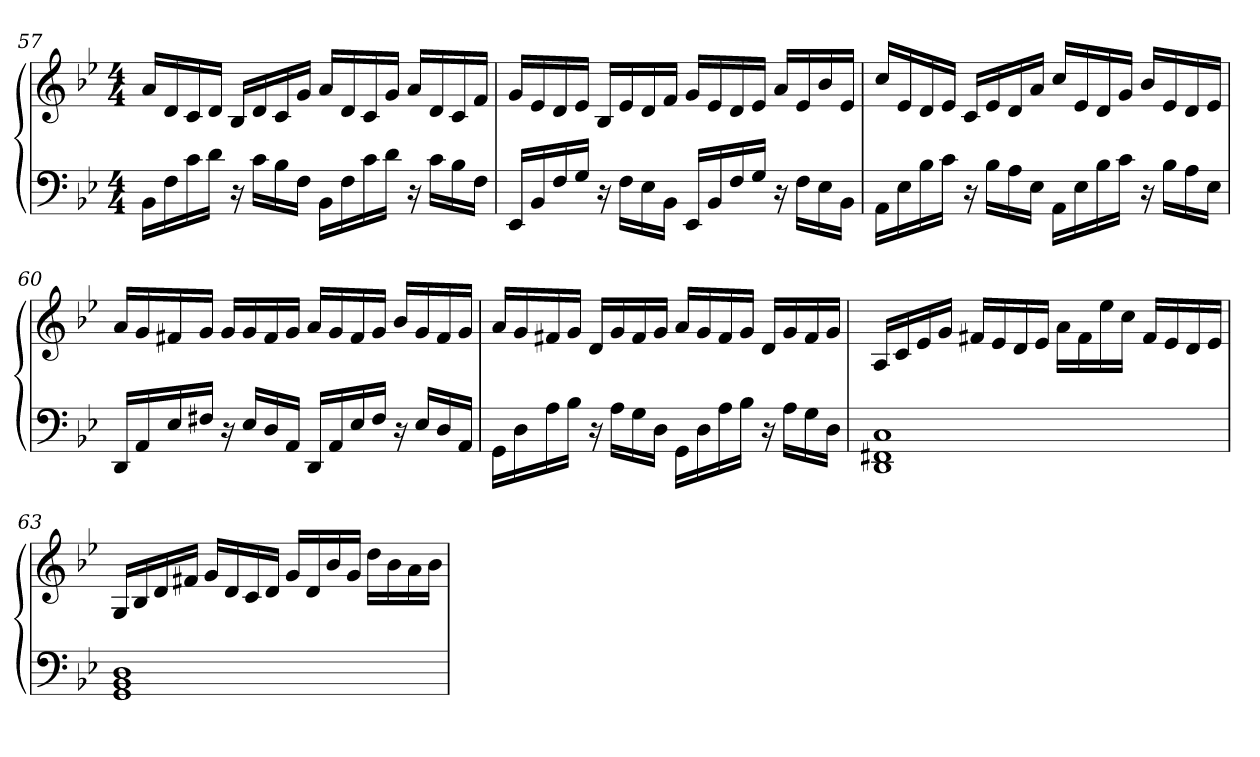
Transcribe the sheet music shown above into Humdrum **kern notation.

**kern	**kern
*part1	*part1
*staff2	*staff1
!!LO:LB:g=z
*clefF4	*clefG2
*k[b-e-]	*k[b-e-]
*M4/4	*M4/4
=57	=57
16BB-\LL	16a/LL
16F\	16d/
16c\	16c/
16d\JJ	16d/JJ
16r	16B-/LL
16c\LL	16d/
16B-\	16c/
16F\JJ	16g/JJ
16BB-\LL	16a/LL
16F\	16d/
16c\	16c/
16d\JJ	16g/JJ
16r	16a/LL
16c\LL	16d/
16B-\	16c/
16F\JJ	16f/JJ
=58	=58
16EE-/LL	16g/LL
16BB-/	16e-/
16F/	16d/
16G/JJ	16e-/JJ
16r	16B-/LL
16F\LL	16e-/
16E-\	16d/
16BB-\JJ	16f/JJ
16EE-/LL	16g/LL
16BB-/	16e-/
16F/	16d/
16G/JJ	16e-/JJ
16r	16a/LL
16F\LL	16e-/
16E-\	16b-/
16BB-\JJ	16e-/JJ
!!LO:LB:g=z
=59	=59
16AA\LL	16cc/LL
16E-\	16e-/
16B-\	16d/
16c\JJ	16e-/JJ
16r	16c/LL
16B-\LL	16e-/
16A\	16d/
16E-\JJ	16a/JJ
16AA\LL	16cc/LL
16E-\	16e-/
16B-\	16d/
16c\JJ	16g/JJ
16r	16b-/LL
16B-\LL	16e-/
16A\	16d/
16E-\JJ	16e-/JJ
!!LO:LB:g=z
=60	=60
16DD/LL	16a/LL
16AA/	16g/
16E-/	16f#X/
16F#X/JJ	16g/JJ
16r	16g/LL
16E-/LL	16g/
16D/	16f#/
16AA/JJ	16g/JJ
16DD/LL	16a/LL
16AA/	16g/
16E-/	16f#/
16F#/JJ	16g/JJ
16r	16b-/LL
16E-/LL	16g/
16D/	16f#/
16AA/JJ	16g/JJ
=61	=61
16GG\LL	16a/LL
16D\	16g/
16A\	16f#X/
16B-\JJ	16g/JJ
16r	16d/LL
16A\LL	16g/
16G\	16f#/
16D\JJ	16g/JJ
16GG\LL	16a/LL
16D\	16g/
16A\	16f#/
16B-\JJ	16g/JJ
16r	16d/LL
16A\LL	16g/
16G\	16f#/
16D\JJ	16g/JJ
!!LO:LB:g=z
=62	=62
*^	*
1DD 1FF#X	1C	16A/LL
.	.	16c/
.	.	16e-/
.	.	16g/JJ
.	.	16f#X/LL
.	.	16e-/
.	.	16d/
.	.	16e-/JJ
.	.	16a\LL
.	.	16f#\
.	.	16ee-\
.	.	16cc\JJ
.	.	16f#/LL
.	.	16e-/
.	.	16d/
.	.	16e-/JJ
!!LO:PB:g=z
=63	=63	=63
*	*^	*
1BB-	1D	1GG	16G/LL
.	.	.	16B-/
.	.	.	16d/
.	.	.	16f#X/JJ
.	.	.	16g/LL
.	.	.	16d/
.	.	.	16c/
.	.	.	16d/JJ
.	.	.	16g/LL
.	.	.	16d/
.	.	.	16b-/
.	.	.	16g/JJ
.	.	.	16dd\LL
.	.	.	16b-\
.	.	.	16a\
.	.	.	16b-\JJ
*v	*v	*v	*
=	=
*-	*-
